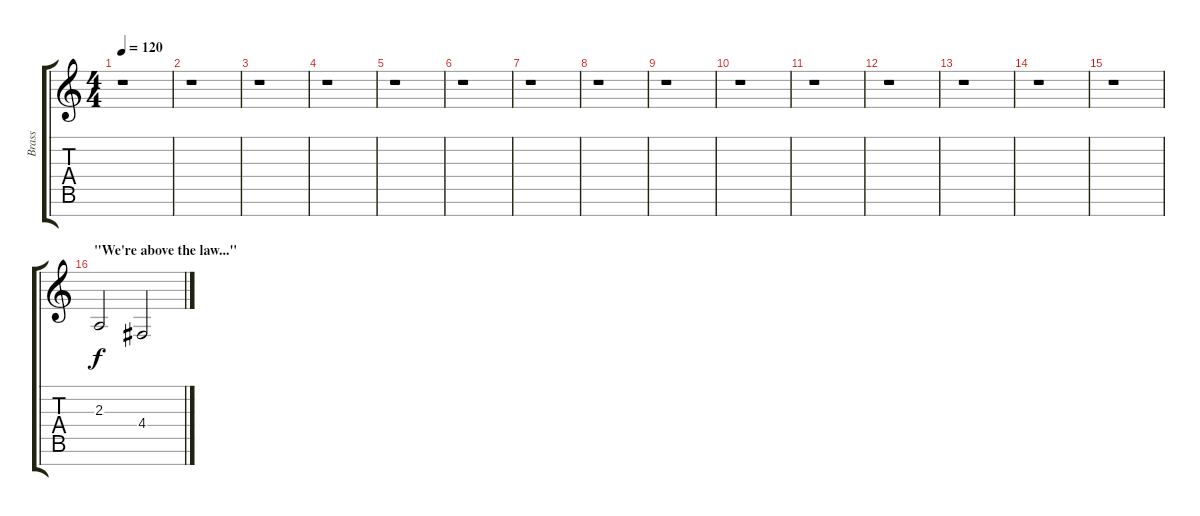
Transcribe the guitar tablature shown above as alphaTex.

\track ("Brass " "Brass ") {instrument frenchhorn}
\staff {score tabs}
\tuning (E4 B3 G3 D3 A2 E2 B1) {hide}
\ts (4 4)
\tempo 120
\clef g2
\ks c
r.1{dy f} |
r.1 |
r.1 |
r.1 |
r.1 |
r.1 |
r.1 |
r.1 |
r.1 |
r.1 |
r.1 |
r.1 |
r.1 |
r.1 |
r.1 |
\section ("" "\"We're above the law...\"")
2.3.2 4.4.2
